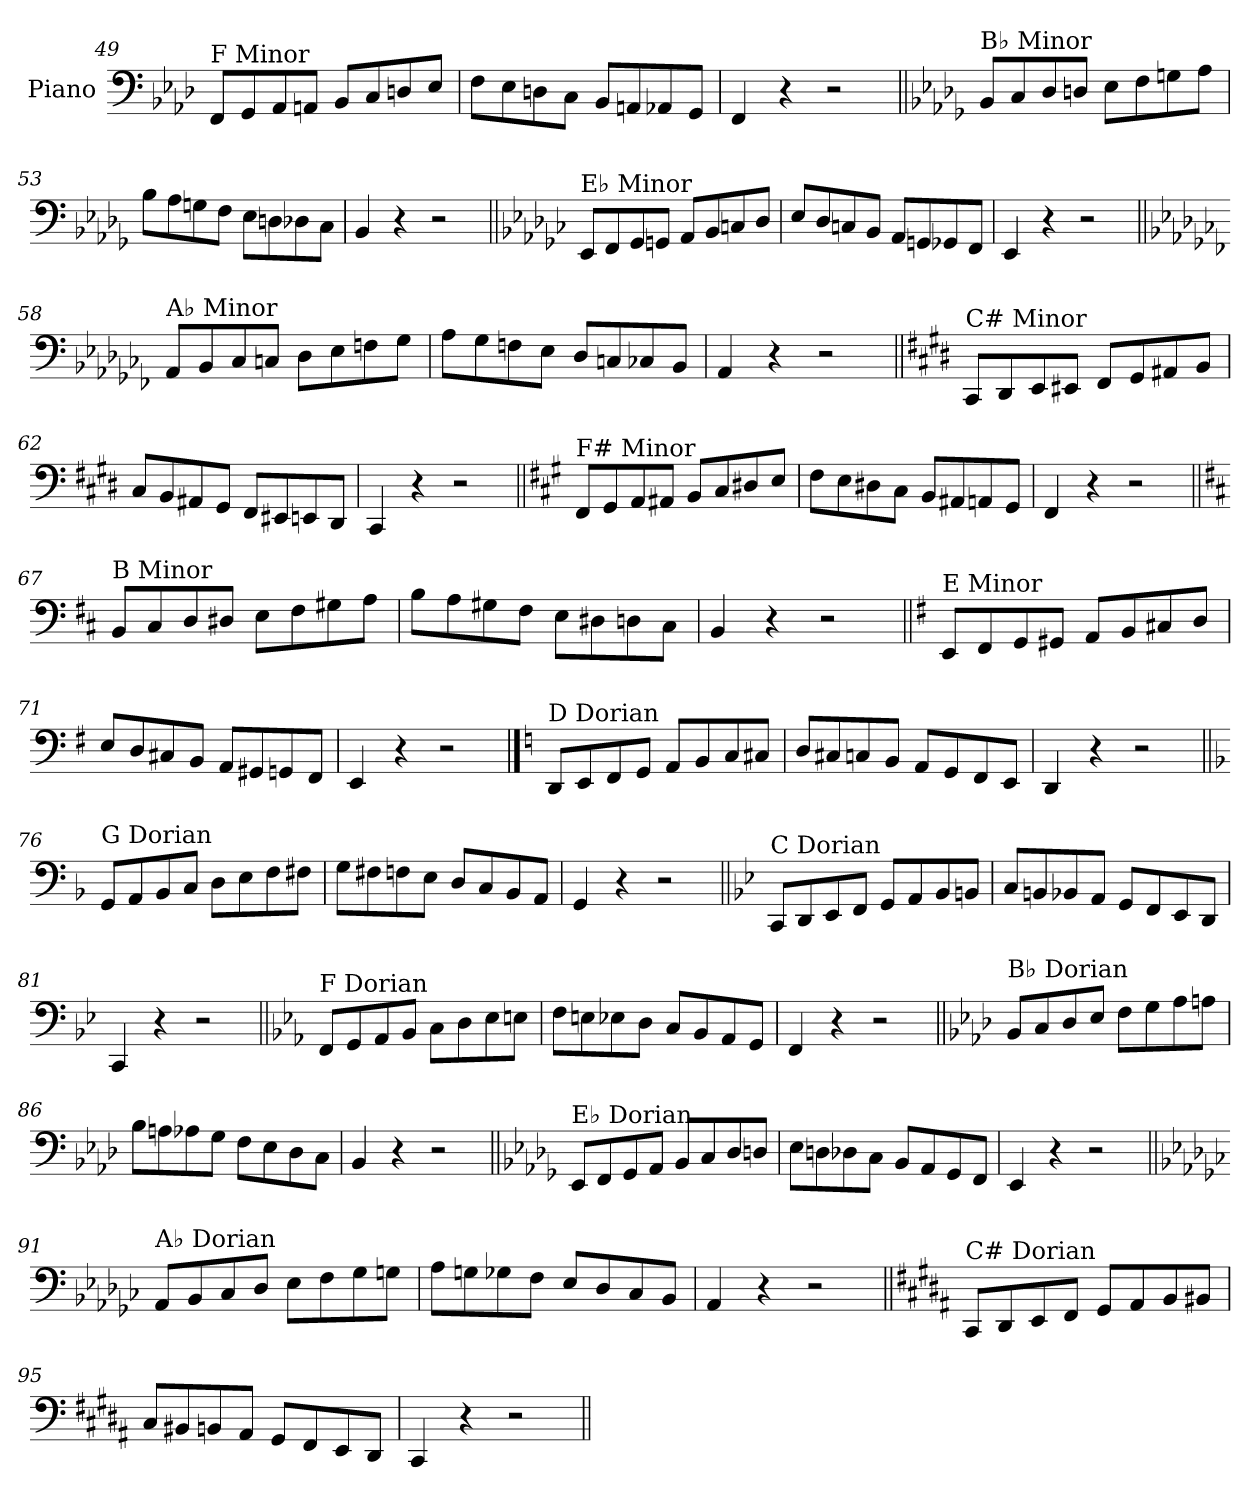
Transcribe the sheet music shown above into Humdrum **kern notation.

**kern
*part1
*staff1
*I"Piano
*I'Pno.
!!LO:LB:g=z
*clefF4
*k[b-e-a-d-]
=49
!LO:TX:a:t=F Minor
8FF/L
8GG/
8AA-/
8AAn/J
8BB-/L
8C/
8Dn/
8E-/J
=50
8F\L
8E-\
8Dn\
8C\J
8BB-/L
8AAn/
8AA-X/
8GG/J
=51
4FF/
4r
2r
=52||
*k[b-e-a-d-g-]
!LO:TX:a:t=B♭ Minor
8BB-/L
8C/
8D-/
8Dn/J
8E-\L
8F\
8Gn\
8A-\J
=53
8B-\L
8A-\
8Gn\
8F\J
8E-\L
8Dn\
8D-X\
8C\J
=54
4BB-/
4r
2r
!!LO:LB:g=z
=55||
*k[b-e-a-d-g-c-]
!LO:TX:a:t=E♭ Minor
8EE-/L
8FF/
8GG-/
8GGn/J
8AA-/L
8BB-/
8Cn/
8D-/J
=56
8E-/L
8D-/
8Cn/
8BB-/J
8AA-/L
8GGn/
8GG-X/
8FF/J
=57
4EE-/
4r
2r
=58||
*k[b-e-a-d-g-c-f-]
!LO:TX:a:t=A♭ Minor
8AA-/L
8BB-/
8C-/
8Cn/J
8D-\L
8E-\
8Fn\
8G-\J
=59
8A-\L
8G-\
8Fn\
8E-\J
8D-/L
8Cn/
8C-X/
8BB-/J
=60
4AA-/
4r
2r
!!LO:LB:g=z
=61||
*k[f#c#g#d#]
!LO:TX:a:t=C# Minor
8CC#/L
8DD#/
8EE/
8EE#X/J
8FF#/L
8GG#/
8AA#X/
8BB/J
=62
8C#/L
8BB/
8AA#X/
8GG#/J
8FF#/L
8EE#X/
8EEn/
8DD#/J
=63
4CC#/
4r
2r
=64||
*k[f#c#g#]
!LO:TX:a:t=F# Minor
8FF#/L
8GG#/
8AA/
8AA#X/J
8BB/L
8C#/
8D#X/
8E/J
=65
8F#\L
8E\
8D#X\
8C#\J
8BB/L
8AA#X/
8AAn/
8GG#/J
=66
4FF#/
4r
2r
!!LO:LB:g=z
=67||
*k[f#c#]
!LO:TX:a:t=B Minor
8BB/L
8C#/
8D/
8D#X/J
8E\L
8F#\
8G#X\
8A\J
=68
8B\L
8A\
8G#X\
8F#\J
8E\L
8D#X\
8Dn\
8C#\J
=69
4BB/
4r
2r
=70||
*k[f#]
!LO:TX:a:t=E Minor
8EE/L
8FF#/
8GG/
8GG#X/J
8AA/L
8BB/
8C#X/
8D/J
=71
8E/L
8D/
8C#X/
8BB/J
8AA/L
8GG#X/
8GGn/
8FF#/J
=72
4EE/
4r
2r
!!LO:PB:g=z
==73
*k[]
!LO:TX:a:t=D Dorian
8DD/L
8EE/
8FF/
8GG/J
8AA/L
8BB/
8C/
8C#X/J
=74
8D/L
8C#X/
8Cn/
8BB/J
8AA/L
8GG/
8FF/
8EE/J
=75
4DD/
4r
2r
=76||
*k[b-]
!LO:TX:a:t=G Dorian
8GG/L
8AA/
8BB-/
8C/J
8D\L
8E\
8F\
8F#X\J
=77
8G\L
8F#X\
8Fn\
8E\J
8D/L
8C/
8BB-/
8AA/J
=78
4GG/
4r
2r
!!LO:LB:g=z
=79||
*k[b-e-]
!LO:TX:a:t=C Dorian
8CC/L
8DD/
8EE-/
8FF/J
8GG/L
8AA/
8BB-/
8BBn/J
=80
8C/L
8BBn/
8BB-X/
8AA/J
8GG/L
8FF/
8EE-/
8DD/J
=81
4CC/
4r
2r
=82||
*k[b-e-a-]
!LO:TX:a:t=F Dorian
8FF/L
8GG/
8AA-/
8BB-/J
8C\L
8D\
8E-\
8En\J
=83
8F\L
8En\
8E-X\
8D\J
8C/L
8BB-/
8AA-/
8GG/J
=84
4FF/
4r
2r
!!LO:LB:g=z
=85||
*k[b-e-a-d-]
!LO:TX:a:t=B♭ Dorian
8BB-/L
8C/
8D-/
8E-/J
8F\L
8G\
8A-\
8An\J
=86
8B-\L
8An\
8A-X\
8G\J
8F\L
8E-\
8D-\
8C\J
=87
4BB-/
4r
2r
=88||
*k[b-e-a-d-g-]
!LO:TX:a:t=E♭ Dorian
8EE-/L
8FF/
8GG-/
8AA-/J
8BB-/L
8C/
8D-/
8Dn/J
=89
8E-\L
8Dn\
8D-X\
8C\J
8BB-/L
8AA-/
8GG-/
8FF/J
=90
4EE-/
4r
2r
!!LO:LB:g=z
=91||
*k[b-e-a-d-g-c-]
!LO:TX:a:t=A♭ Dorian
8AA-/L
8BB-/
8C-/
8D-/J
8E-\L
8F\
8G-\
8Gn\J
=92
8A-\L
8Gn\
8G-X\
8F\J
8E-/L
8D-/
8C-/
8BB-/J
=93
4AA-/
4r
2r
=94||
*k[f#c#g#d#a#]
!LO:TX:a:t=C# Dorian
8CC#/L
8DD#/
8EE/
8FF#/J
8GG#/L
8AA#/
8BB/
8BB#X/J
=95
8C#/L
8BB#X/
8BBn/
8AA#/J
8GG#/L
8FF#/
8EE/
8DD#/J
=96
4CC#/
4r
2r
=||
*-
